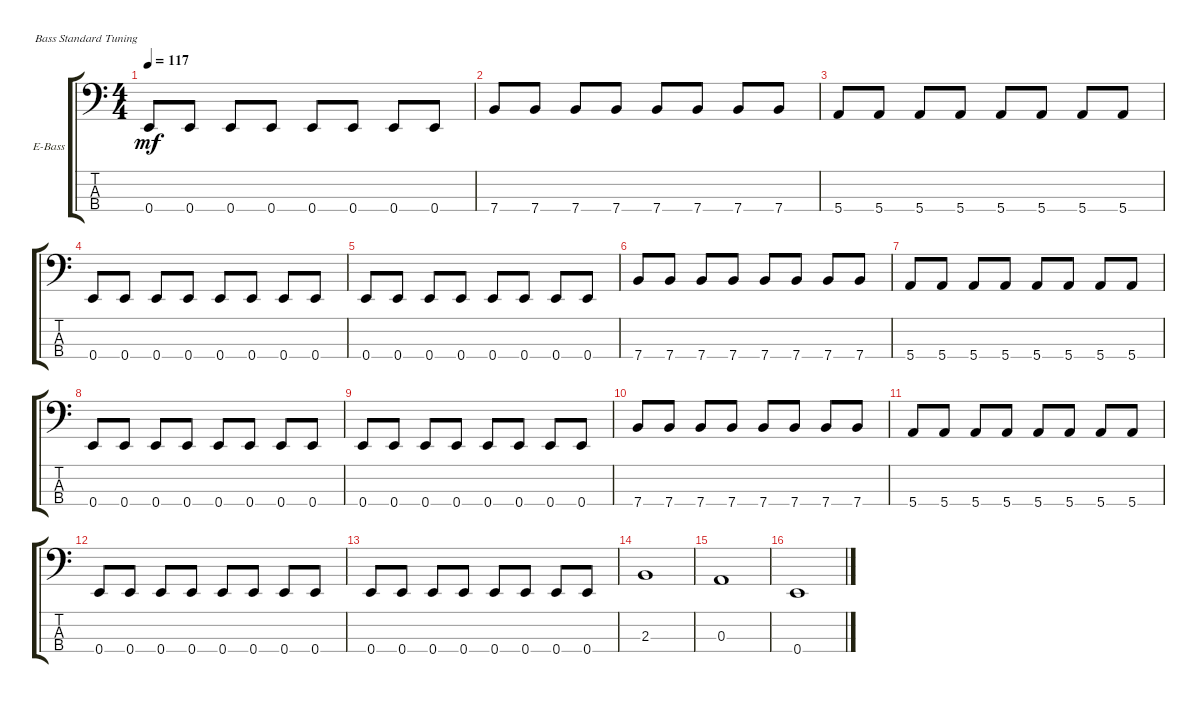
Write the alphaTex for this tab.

\defaultSystemsLayout 4
\bracketExtendMode groupsimilarinstruments
\firstSystemTrackNameOrientation horizontal
\otherSystemsTrackNameOrientation horizontal
\track ("Electric Bass" "E-Bass") {instrument electricbassfinger}
\staff {score tabs}
\tuning (G2 D2 A1 E1)
\ts (4 4)
\tempo 117
\clef f4
\ks c
0.4.8{dy mf} 0.4.8 0.4.8 0.4.8 0.4.8 0.4.8 0.4.8 0.4.8 |
7.4.8 7.4.8 7.4.8 7.4.8 7.4.8 7.4.8 7.4.8 7.4.8 |
5.4.8 5.4.8 5.4.8 5.4.8 5.4.8 5.4.8 5.4.8 5.4.8 |
0.4.8 0.4.8 0.4.8 0.4.8 0.4.8 0.4.8 0.4.8 0.4.8 |
0.4.8 0.4.8 0.4.8 0.4.8 0.4.8 0.4.8 0.4.8 0.4.8 |
7.4.8 7.4.8 7.4.8 7.4.8 7.4.8 7.4.8 7.4.8 7.4.8 |
5.4.8 5.4.8 5.4.8 5.4.8 5.4.8 5.4.8 5.4.8 5.4.8 |
0.4.8 0.4.8 0.4.8 0.4.8 0.4.8 0.4.8 0.4.8 0.4.8 |
0.4.8 0.4.8 0.4.8 0.4.8 0.4.8 0.4.8 0.4.8 0.4.8 |
7.4.8 7.4.8 7.4.8 7.4.8 7.4.8 7.4.8 7.4.8 7.4.8 |
5.4.8 5.4.8 5.4.8 5.4.8 5.4.8 5.4.8 5.4.8 5.4.8 |
0.4.8 0.4.8 0.4.8 0.4.8 0.4.8 0.4.8 0.4.8 0.4.8 |
0.4.8 0.4.8 0.4.8 0.4.8 0.4.8 0.4.8 0.4.8 0.4.8 |
2.3.1 |
0.3.1 |
0.4.1
